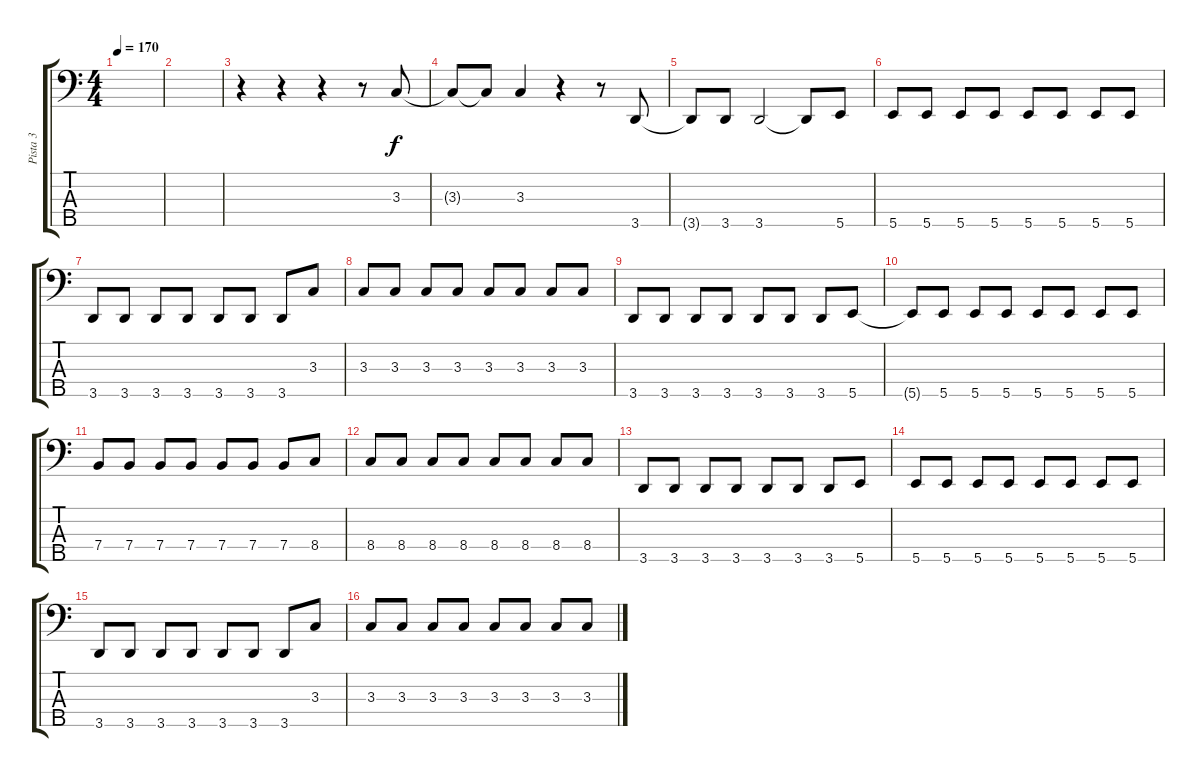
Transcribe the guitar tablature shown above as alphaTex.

\track ("Pista 3" "Pista 3") {instrument electricbassfinger}
\staff {score tabs}
\tuning (G2 D2 A1 E1 B0) {hide}
\ts (4 4)
\tempo 170
\clef f4
\ks c
|
|
r.4 r.4 r.4 r.8 3.3.8 |
3.3{t}.8 3.3{t}.8 3.3.4 r.4 r.8 3.5.8 |
3.5{t}.8 3.5.8 3.5.2 3.5{t}.8 5.5.8 |
5.5.8 5.5.8 5.5.8 5.5.8 5.5.8 5.5.8 5.5.8 5.5.8 |
3.5.8 3.5.8 3.5.8 3.5.8 3.5.8 3.5.8 3.5.8 3.3.8 |
3.3.8 3.3.8 3.3.8 3.3.8 3.3.8 3.3.8 3.3.8 3.3.8 |
3.5.8 3.5.8 3.5.8 3.5.8 3.5.8 3.5.8 3.5.8 5.5.8 |
5.5{t}.8 5.5.8 5.5.8 5.5.8 5.5.8 5.5.8 5.5.8 5.5.8 |
7.4.8 7.4.8 7.4.8 7.4.8 7.4.8 7.4.8 7.4.8 8.4.8 |
8.4.8 8.4.8 8.4.8 8.4.8 8.4.8 8.4.8 8.4.8 8.4.8 |
3.5.8 3.5.8 3.5.8 3.5.8 3.5.8 3.5.8 3.5.8 5.5.8 |
5.5.8 5.5.8 5.5.8 5.5.8 5.5.8 5.5.8 5.5.8 5.5.8 |
3.5.8 3.5.8 3.5.8 3.5.8 3.5.8 3.5.8 3.5.8 3.3.8 |
3.3.8 3.3.8 3.3.8 3.3.8 3.3.8 3.3.8 3.3.8 3.3.8
